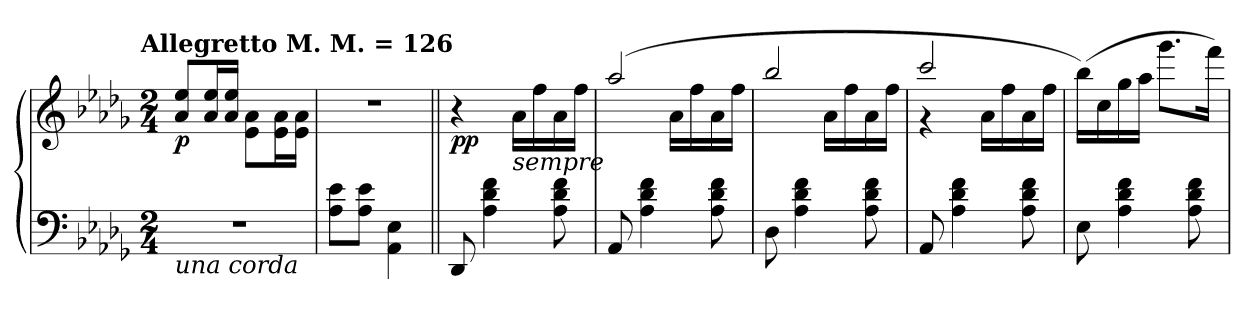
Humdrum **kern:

**kern	**kern	**dynam
*part1	*part1	*part1
*staff2	*staff1	*staff1/2
*clefF4	*clefG2	*
*k[b-e-a-d-g-]	*k[b-e-a-d-g-]	*
!!LO:TX:omd:t=Allegretto  M. M.   = 126
*M2/4	*M2/4	*
*MM126	*MM126	*
=1	=1	=1
!LO:TX:b:i:t=una corda	!	!
!	!	!LO:DY:b
2r	8a-/ 8ee-/L	p
.	16a-/ 16ee-/L	.
.	16a-/ 16ee-/JJ	.
.	8e-\ 8a-\L	.
.	16e-\ 16a-\L	.
.	16e-\ 16a-\JJ	.
=2	=2	=2
8A-\ 8e-\L	2r	.
8A-\ 8e-\J	.	.
4AA-\ 4E-\	.	.
=3||	=3||	=3||
!	!	!LO:DY:b
8DD-/	4r	pp
4A-\ 4d-\ 4f\	.	.
!	!LO:TX:b:i:t=sempre	!
.	16a-\LL	.
.	16ff\	.
8A-\ 8d-\ 8f\	16a-\	.
.	16ff\JJ	.
=4	=4	=4
*	*^	*
8AA-/	(>2aa-/	4ryy	.
4A-\ 4d-\ 4f\	.	.	.
.	.	16a-\LL	.
.	.	16ff\	.
8A-\ 8d-\ 8f\	.	16a-\	.
.	.	16ff\JJ	.
=5	=5	=5	=5
8D-\	2bb-/	4ryy	.
4A-\ 4d-\ 4f\	.	.	.
.	.	16a-\LL	.
.	.	16ff\	.
8A-\ 8d-\ 8f\	.	16a-\	.
.	.	16ff\JJ	.
=6	=6	=6	=6
8AA-/	2ccc/	4r	.
4A-\ 4d-\ 4f\	.	.	.
.	.	16a-\LL	.
.	.	16ff\	.
8A-\ 8d-\ 8f\	.	16a-\	.
.	.	16ff\JJ	.
*	*v	*v	*
!!LO:LB:g=z
=7	=7	=7
8E-\	(>16bb-\LL)	.
.	16cc\	.
4A-\ 4d-\ 4f\	16gg-\	.
.	16aa-\JJ	.
.	8.ggg-\L	.
8A-\ 8d-\ 8f\	.	.
.	16fff\Jk)	.
=	=	=
*-	*-	*-
